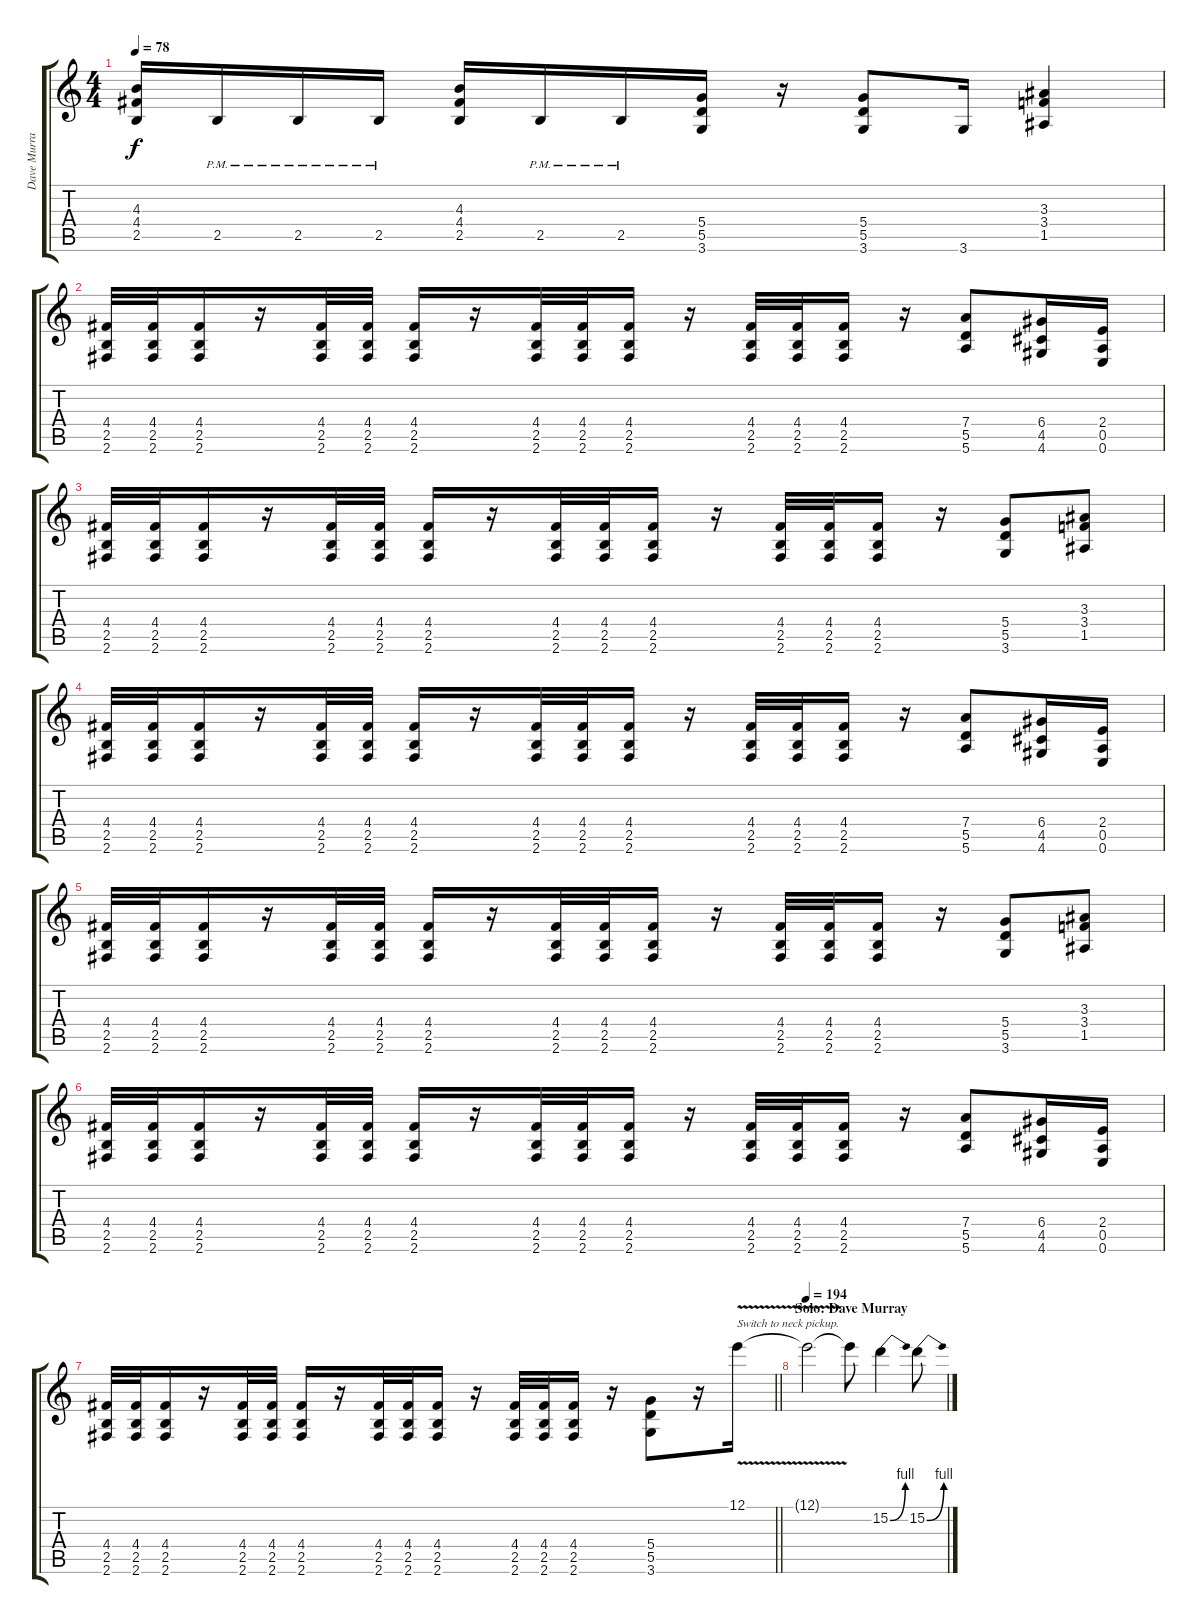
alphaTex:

\track ("Dave Murray" "Dave Murra") {instrument overdrivenguitar}
\staff {score tabs}
\tuning (E4 B3 G3 D3 A2 E2) {hide}
\ts (4 4)
\tempo 78
\clef g2
\ks c
(4.3 4.4 2.5).16{dy f} 2.5{pm}.16 2.5{pm}.16 2.5{pm}.16 (4.3 4.4 2.5).16 2.5{pm}.16 2.5{pm}.16 (5.4 5.5 3.6).16 r.16 (5.4 5.5 3.6).8 3.6.16 (3.3 3.4 1.5).4 |
(4.4 2.5 2.6).32 (4.4 2.5 2.6).32 (4.4 2.5 2.6).16 r.16 (4.4 2.5 2.6).32 (4.4 2.5 2.6).32 (4.4 2.5 2.6).16 r.16 (4.4 2.5 2.6).32 (4.4 2.5 2.6).32 (4.4 2.5 2.6).16 r.16 (4.4 2.5 2.6).32 (4.4 2.5 2.6).32 (4.4 2.5 2.6).16 r.16 (7.4 5.5 5.6).8 (6.4 4.5 4.6).16 (2.4 0.5 0.6).16 |
(4.4 2.5 2.6).32 (4.4 2.5 2.6).32 (4.4 2.5 2.6).16 r.16 (4.4 2.5 2.6).32 (4.4 2.5 2.6).32 (4.4 2.5 2.6).16 r.16 (4.4 2.5 2.6).32 (4.4 2.5 2.6).32 (4.4 2.5 2.6).16 r.16 (4.4 2.5 2.6).32 (4.4 2.5 2.6).32 (4.4 2.5 2.6).16 r.16 (5.4 5.5 3.6).8 (3.3 3.4 1.5).8 |
(4.4 2.5 2.6).32 (4.4 2.5 2.6).32 (4.4 2.5 2.6).16 r.16 (4.4 2.5 2.6).32 (4.4 2.5 2.6).32 (4.4 2.5 2.6).16 r.16 (4.4 2.5 2.6).32 (4.4 2.5 2.6).32 (4.4 2.5 2.6).16 r.16 (4.4 2.5 2.6).32 (4.4 2.5 2.6).32 (4.4 2.5 2.6).16 r.16 (7.4 5.5 5.6).8 (6.4 4.5 4.6).16 (2.4 0.5 0.6).16 |
(4.4 2.5 2.6).32 (4.4 2.5 2.6).32 (4.4 2.5 2.6).16 r.16 (4.4 2.5 2.6).32 (4.4 2.5 2.6).32 (4.4 2.5 2.6).16 r.16 (4.4 2.5 2.6).32 (4.4 2.5 2.6).32 (4.4 2.5 2.6).16 r.16 (4.4 2.5 2.6).32 (4.4 2.5 2.6).32 (4.4 2.5 2.6).16 r.16 (5.4 5.5 3.6).8 (3.3 3.4 1.5).8 |
(4.4 2.5 2.6).32 (4.4 2.5 2.6).32 (4.4 2.5 2.6).16 r.16 (4.4 2.5 2.6).32 (4.4 2.5 2.6).32 (4.4 2.5 2.6).16 r.16 (4.4 2.5 2.6).32 (4.4 2.5 2.6).32 (4.4 2.5 2.6).16 r.16 (4.4 2.5 2.6).32 (4.4 2.5 2.6).32 (4.4 2.5 2.6).16 r.16 (7.4 5.5 5.6).8 (6.4 4.5 4.6).16 (2.4 0.5 0.6).16 |
\barLineRight lightlight
(4.4 2.5 2.6).32 (4.4 2.5 2.6).32 (4.4 2.5 2.6).16 r.16 (4.4 2.5 2.6).32 (4.4 2.5 2.6).32 (4.4 2.5 2.6).16 r.16 (4.4 2.5 2.6).32 (4.4 2.5 2.6).32 (4.4 2.5 2.6).16 r.16 (4.4 2.5 2.6).32 (4.4 2.5 2.6).32 (4.4 2.5 2.6).16 r.16 (5.4 5.5 3.6).8 r.16 12.1{v}.16{txt "Switch to neck pickup. " volume 16 balance 5 instrument overdrivenguitar} |
\section ("" "Solo: Dave Murray")
\tempo 194
12.1{t}.2 12.1{t}.8 15.2{be (bend 0 0 60 4)}.4 15.2{be (bend 0 0 60 4)}.8
